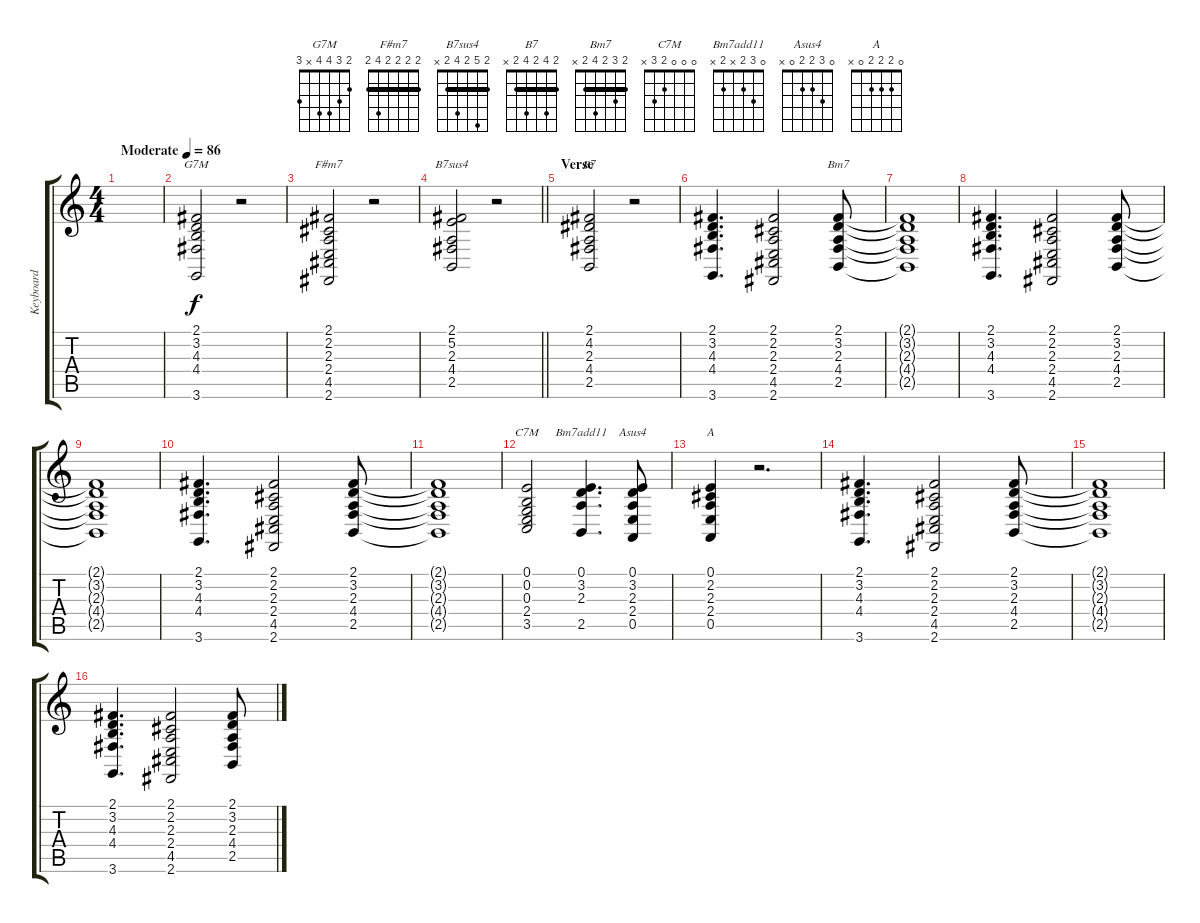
\track ("Keyboard" "Keyboard") {instrument lead2sawtooth}
\staff {score tabs}
\tuning (E4 B3 G3 D3 A2 E2) {hide}
\chord ("G7M" 2 3 4 4 x 3)
\chord ("F#m7" 2 2 2 2 4 2) {barre 2}
\chord ("B7sus4" 2 5 2 4 2 x) {barre 2}
\chord ("B7" 2 4 2 4 2 x) {barre 2}
\chord ("Bm7" 2 3 2 4 2 x) {barre 2}
\chord ("C7M" 0 0 0 2 3 x)
\chord ("Bm7add11" 0 3 2 x 2 x)
\chord ("Asus4" 0 3 2 2 0 x)
\chord ("A" 0 2 2 2 0 x)
\ts (4 4)
\tempo (86 "Moderate")
\clef g2
\ks c
|
(2.1 3.2 4.3 4.4 3.6).2{ch "G7M"} r.2 |
(2.1 2.2 2.3 2.4 4.5 2.6).2{ch "F#m7"} r.2 |
\barLineRight lightlight
(2.1 5.2 2.3 4.4 2.5).2{ch "B7sus4"} r.2 |
\section ("" "Verse")
(2.1 4.2 2.3 4.4 2.5).2{ch "B7"} r.2 |
(2.1 3.2 4.3 4.4 3.6).4{d} (2.1 2.2 2.3 2.4 4.5 2.6).2 (2.1 3.2 2.3 4.4 2.5).8{ch "Bm7" txt ""} |
(2.1{t} 3.2{t} 2.3{t} 4.4{t} 2.5{t}).1 |
(2.1 3.2 4.3 4.4 3.6).4{d} (2.1 2.2 2.3 2.4 4.5 2.6).2 (2.1 3.2 2.3 4.4 2.5).8 |
(2.1{t} 3.2{t} 2.3{t} 4.4{t} 2.5{t}).1 |
(2.1 3.2 4.3 4.4 3.6).4{d} (2.1 2.2 2.3 2.4 4.5 2.6).2 (2.1 3.2 2.3 4.4 2.5).8 |
(2.1{t} 3.2{t} 2.3{t} 4.4{t} 2.5{t}).1 |
(0.1 0.2 0.3 2.4 3.5).2{ch "C7M"} (0.1 3.2 2.3 2.5).4{d ch "Bm7add11"} (0.1 3.2 2.3 2.4 0.5).8{ch "Asus4"} |
(0.1 2.2 2.3 2.4 0.5).4{ch "A"} r.2{d} |
(2.1 3.2 4.3 4.4 3.6).4{d} (2.1 2.2 2.3 2.4 4.5 2.6).2 (2.1 3.2 2.3 4.4 2.5).8 |
(2.1{t} 3.2{t} 2.3{t} 4.4{t} 2.5{t}).1 |
(2.1 3.2 4.3 4.4 3.6).4{d} (2.1 2.2 2.3 2.4 4.5 2.6).2 (2.1 3.2 2.3 4.4 2.5).8
